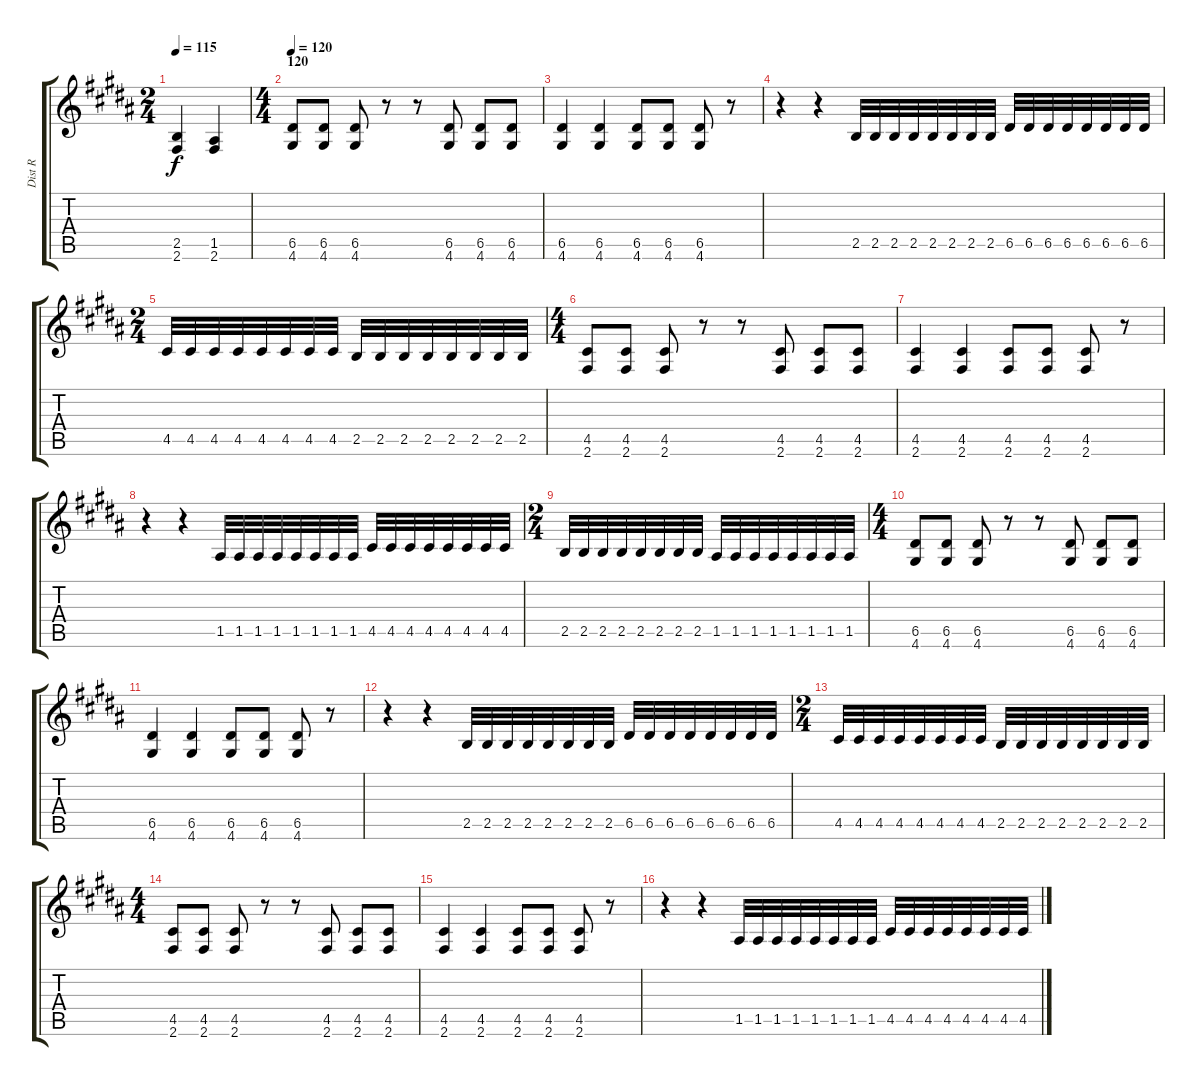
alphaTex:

\track ("Dist R" "Dist R") {instrument distortionguitar}
\staff {score tabs}
\tuning (E4 B3 G3 D3 A2 E2) {hide}
\ts (2 4)
\tempo 115
\clef g2
\ks b
(2.5 2.6).4{dy f} (1.5 2.6).4 |
\ts (4 4)
\section ("" "120")
\tempo 120
(6.5 4.6).8 (6.5 4.6).8 (6.5 4.6).8 r.8 r.8 (6.5 4.6).8 (6.5 4.6).8 (6.5 4.6).8 |
(6.5 4.6).4 (6.5 4.6).4 (6.5 4.6).8 (6.5 4.6).8 (6.5 4.6).8 r.8 |
r.4 r.4 2.5.32 2.5.32 2.5.32 2.5.32 2.5.32 2.5.32 2.5.32 2.5.32 6.5.32 6.5.32 6.5.32 6.5.32 6.5.32 6.5.32 6.5.32 6.5.32 |
\ts (2 4)
4.5.32 4.5.32 4.5.32 4.5.32 4.5.32 4.5.32 4.5.32 4.5.32 2.5.32 2.5.32 2.5.32 2.5.32 2.5.32 2.5.32 2.5.32 2.5.32 |
\ts (4 4)
(4.5 2.6).8 (4.5 2.6).8 (4.5 2.6).8 r.8 r.8 (4.5 2.6).8 (4.5 2.6).8 (4.5 2.6).8 |
(4.5 2.6).4 (4.5 2.6).4 (4.5 2.6).8 (4.5 2.6).8 (4.5 2.6).8 r.8 |
r.4 r.4 1.5.32 1.5.32 1.5.32 1.5.32 1.5.32 1.5.32 1.5.32 1.5.32 4.5.32 4.5.32 4.5.32 4.5.32 4.5.32 4.5.32 4.5.32 4.5.32 |
\ts (2 4)
2.5.32 2.5.32 2.5.32 2.5.32 2.5.32 2.5.32 2.5.32 2.5.32 1.5.32 1.5.32 1.5.32 1.5.32 1.5.32 1.5.32 1.5.32 1.5.32 |
\ts (4 4)
(6.5 4.6).8 (6.5 4.6).8 (6.5 4.6).8 r.8 r.8 (6.5 4.6).8 (6.5 4.6).8 (6.5 4.6).8 |
(6.5 4.6).4 (6.5 4.6).4 (6.5 4.6).8 (6.5 4.6).8 (6.5 4.6).8 r.8 |
r.4 r.4 2.5.32 2.5.32 2.5.32 2.5.32 2.5.32 2.5.32 2.5.32 2.5.32 6.5.32 6.5.32 6.5.32 6.5.32 6.5.32 6.5.32 6.5.32 6.5.32 |
\ts (2 4)
4.5.32 4.5.32 4.5.32 4.5.32 4.5.32 4.5.32 4.5.32 4.5.32 2.5.32 2.5.32 2.5.32 2.5.32 2.5.32 2.5.32 2.5.32 2.5.32 |
\ts (4 4)
(4.5 2.6).8 (4.5 2.6).8 (4.5 2.6).8 r.8 r.8 (4.5 2.6).8 (4.5 2.6).8 (4.5 2.6).8 |
(4.5 2.6).4 (4.5 2.6).4 (4.5 2.6).8 (4.5 2.6).8 (4.5 2.6).8 r.8 |
r.4 r.4 1.5.32 1.5.32 1.5.32 1.5.32 1.5.32 1.5.32 1.5.32 1.5.32 4.5.32 4.5.32 4.5.32 4.5.32 4.5.32 4.5.32 4.5.32 4.5.32
